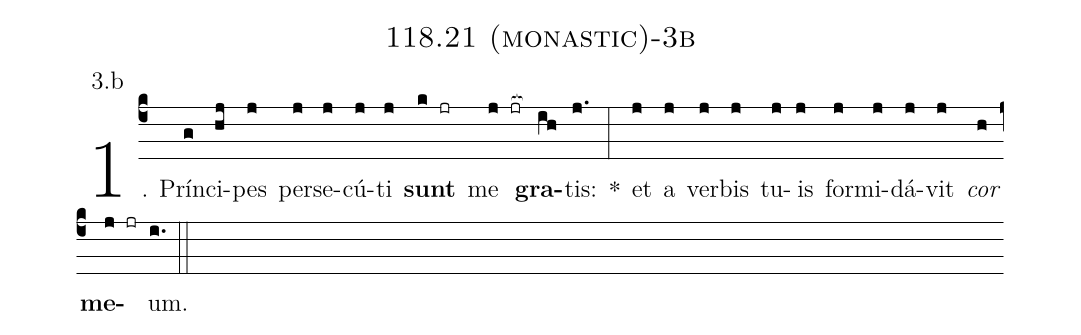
name: 118.21 (monastic)-3b;
annotation: 3.b;
%%
(c4)1. Prín(g)ci(hj)pes(j) per(j)se(j)cú(j)ti(j) <b>sunt</b>(k jr) me(j jr[ocb:1{]) <b>gra</b>(ih[ocb:0}])tis:(j.) *(:) et(j) a(j) ver(j)bis(j) tu(j)is(j) for(j)mi(j)dá(j)vit(j) <i>cor</i>(h) <b>me</b>(j jr)um.(i.) (::)
